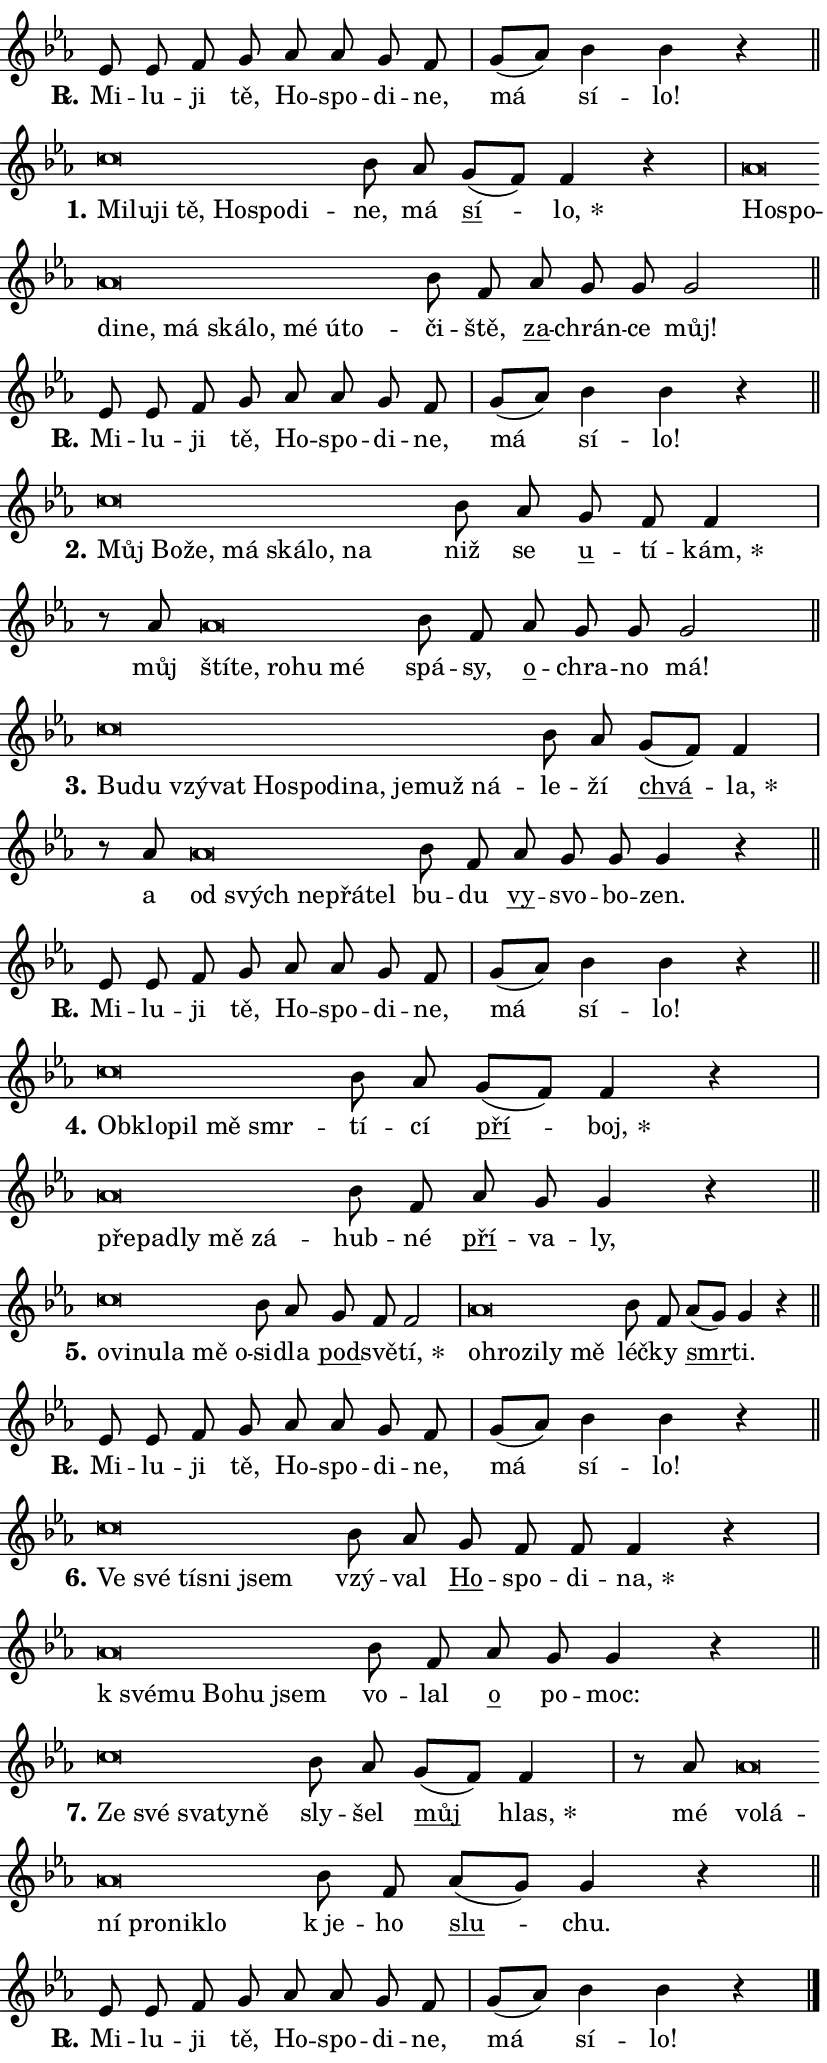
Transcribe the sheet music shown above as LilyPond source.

\version "2.24.0"
\header { tagline = "" }
\paper {
  indent = 0\cm
  top-margin = 0\cm
  right-margin = 0.13\cm % to fit lyric hyphens
  bottom-margin = 0\cm
  left-margin = 0\cm
  paper-width = 14\cm
  page-breaking = #ly:one-page-breaking
  system-system-spacing.basic-distance = #11
  score-system-spacing.basic-distance = #11
  ragged-last = ##f
}


%% Author: Thomas Morley
%% https://lists.gnu.org/archive/html/lilypond-user/2020-05/msg00002.html
#(define (line-position grob)
"Returns position of @var[grob} in current system:
   @code{'start}, if at first time-step
   @code{'end}, if at last time-step
   @code{'middle} otherwise
"
  (let* ((col (ly:item-get-column grob))
         (ln (ly:grob-object col 'left-neighbor))
         (rn (ly:grob-object col 'right-neighbor))
         (col-to-check-left (if (ly:grob? ln) ln col))
         (col-to-check-right (if (ly:grob? rn) rn col))
         (break-dir-left
           (and
             (ly:grob-property col-to-check-left 'non-musical #f)
             (ly:item-break-dir col-to-check-left)))
         (break-dir-right
           (and
             (ly:grob-property col-to-check-right 'non-musical #f)
             (ly:item-break-dir col-to-check-right))))
        (cond ((eqv? 1 break-dir-left) 'start)
              ((eqv? -1 break-dir-right) 'end)
              (else 'middle))))

#(define (tranparent-at-line-position vctor)
  (lambda (grob)
  "Relying on @code{line-position} select the relevant enry from @var{vctor}.
Used to determine transparency,"
    (case (line-position grob)
      ((end) (not (vector-ref vctor 0)))
      ((middle) (not (vector-ref vctor 1)))
      ((start) (not (vector-ref vctor 2))))))

noteHeadBreakVisibility =
#(define-music-function (break-visibility)(vector?)
"Makes @code{NoteHead}s transparent relying on @var{break-visibility}"
#{
  \override NoteHead.transparent =
    #(tranparent-at-line-position break-visibility)
#})

#(define delete-ledgers-for-transparent-note-heads
  (lambda (grob)
    "Reads whether a @code{NoteHead} is transparent.
If so this @code{NoteHead} is removed from @code{'note-heads} from
@var{grob}, which is supposed to be @code{LedgerLineSpanner}.
As a result ledgers are not printed for this @code{NoteHead}"
    (let* ((nhds-array (ly:grob-object grob 'note-heads))
           (nhds-list
             (if (ly:grob-array? nhds-array)
                 (ly:grob-array->list nhds-array)
                 '()))
           ;; Relies on the transparent-property being done before
           ;; Staff.LedgerLineSpanner.after-line-breaking is executed.
           ;; This is fragile ...
           (to-keep
             (remove
               (lambda (nhd)
                 (ly:grob-property nhd 'transparent #f))
               nhds-list)))
      ;; TODO find a better method to iterate over grob-arrays, similiar
      ;; to filter/remove etc for lists
      ;; For now rebuilt from scratch
      (set! (ly:grob-object grob 'note-heads)  '())
      (for-each
        (lambda (nhd)
          (ly:pointer-group-interface::add-grob grob 'note-heads nhd))
        to-keep))))

squashNotes = {
  \override NoteHead.X-extent = #'(-0.2 . 0.2)
  \override NoteHead.Y-extent = #'(-0.75 . 0)
  \override NoteHead.stencil =
    #(lambda (grob)
       (let ((pos (ly:grob-property grob 'staff-position)))
         (begin
           (if (< pos -7) (display "ERROR: Lower brevis then expected\n") (display ""))
           (if (<= pos -6) ly:text-interface::print ly:note-head::print))))
}
unSquashNotes = {
  \revert NoteHead.X-extent
  \revert NoteHead.Y-extent
  \revert NoteHead.stencil
}

hideNotes = \noteHeadBreakVisibility #begin-of-line-visible
unHideNotes = \noteHeadBreakVisibility #all-visible

% work-around for resetting accidentals
% https://lilypond.org/doc/v2.23/Documentation/notation/displaying-rhythms#unmetered-music
cadenzaMeasure = {
  \cadenzaOff
  \partial 1024 s1024
  \cadenzaOn
}

#(define-markup-command (accent layout props text) (markup?)
  "Underline accented syllable"
  (interpret-markup layout props
    #{\markup \override #'(offset . 4.3) \underline { #text }#}))

responsum = \markup \concat {
  "R" \hspace #-1.05 \path #0.1 #'((moveto 0 0.07) (lineto 0.9 0.8)) \hspace #0.05 "."
}

spaceSize = #0.6828661417322834 % exact space size for TeX Gyre Schola

\layout {
  \context {
    \Staff
    \remove "Time_signature_engraver"
    \override LedgerLineSpanner.after-line-breaking = #delete-ledgers-for-transparent-note-heads
  }
  \context {
    \Lyrics {
      \override LyricSpace.minimum-distance = \spaceSize
      \override LyricText.font-name = #"TeX Gyre Schola"
      \override LyricText.font-size = 1
      \override StanzaNumber.font-name = #"TeX Gyre Schola Bold"
      \override StanzaNumber.font-size = 1
    }
  }
  \context {
    \Score 
    \override NoteHead.text =
      #(lambda (grob) 
        (let ((pos (ly:grob-property grob 'staff-position)))
          #{\markup {
            \combine
              \halign #-0.55 \raise #(if (= pos -6) 0 0.5) \override #'(thickness . 2) \draw-line #'(3.2 . 0)
              \musicglyph "noteheads.sM1"
          }#}))
  }
}

% magnetic-lyrics.ily
%
%   written by
%     Jean Abou Samra <jean@abou-samra.fr>
%     Werner Lemberg <wl@gnu.org>
%
%   adapted by
%     Jiri Hon <jiri.hon@gmail.com>
%
% Version 2022-Apr-15

% https://www.mail-archive.com/lilypond-user@gnu.org/msg149350.html

#(define (Left_hyphen_pointer_engraver context)
   "Collect syllable-hyphen-syllable occurrences in lyrics and store
them in properties.  This engraver only looks to the left.  For
example, if the lyrics input is @code{foo -- bar}, it does the
following.

@itemize @bullet
@item
Set the @code{text} property of the @code{LyricHyphen} grob between
@q{foo} and @q{bar} to @code{foo}.

@item
Set the @code{left-hyphen} property of the @code{LyricText} grob with
text @q{foo} to the @code{LyricHyphen} grob between @q{foo} and
@q{bar}.
@end itemize

Use this auxiliary engraver in combination with the
@code{lyric-@/text::@/apply-@/magnetic-@/offset!} hook."
   (let ((hyphen #f)
         (text #f))
     (make-engraver
      (acknowledgers
       ((lyric-syllable-interface engraver grob source-engraver)
        (set! text grob)))
      (end-acknowledgers
       ((lyric-hyphen-interface engraver grob source-engraver)
        ;(when (not (grob::has-interface grob 'lyric-space-interface))
          (set! hyphen grob)));)
      ((stop-translation-timestep engraver)
       (when (and text hyphen)
         (ly:grob-set-object! text 'left-hyphen hyphen))
       (set! text #f)
       (set! hyphen #f)))))

#(define (lyric-text::apply-magnetic-offset! grob)
   "If the space between two syllables is less than the value in
property @code{LyricText@/.details@/.squash-threshold}, move the right
syllable to the left so that it gets concatenated with the left
syllable.

Use this function as a hook for
@code{LyricText@/.after-@/line-@/breaking} if the
@code{Left_@/hyphen_@/pointer_@/engraver} is active."
   (let ((hyphen (ly:grob-object grob 'left-hyphen #f)))
     (when hyphen
       (let ((left-text (ly:spanner-bound hyphen LEFT)))
         (when (grob::has-interface left-text 'lyric-syllable-interface)
           (let* ((common (ly:grob-common-refpoint grob left-text X))
                  (this-x-ext (ly:grob-extent grob common X))
                  (left-x-ext
                   (begin
                     ;; Trigger magnetism for left-text.
                     (ly:grob-property left-text 'after-line-breaking)
                     (ly:grob-extent left-text common X)))
                  ;; `delta` is the gap width between two syllables.
                  (delta (- (interval-start this-x-ext)
                            (interval-end left-x-ext)))
                  (details (ly:grob-property grob 'details))
                  (threshold (assoc-get 'squash-threshold details 0.2)))
             (when (< delta threshold)
               (let* (;; We have to manipulate the input text so that
                      ;; ligatures crossing syllable boundaries are not
                      ;; disabled.  For languages based on the Latin
                      ;; script this is essentially a beautification.
                      ;; However, for non-Western scripts it can be a
                      ;; necessity.
                      (lt (ly:grob-property left-text 'text))
                      (rt (ly:grob-property grob 'text))
                      (is-space (grob::has-interface hyphen 'lyric-space-interface))
                      (space (if is-space " " ""))
                      (extra-delta (if is-space spaceSize 0))
                      ;; Append new syllable.
                      (ltrt-space (if (and (string? lt) (string? rt))
                                (string-append lt space rt)
                                (make-concat-markup (list lt space rt))))
                      ;; Right-align `ltrt` to the right side.
                      (ltrt-space-markup (grob-interpret-markup
                               grob
                               (make-translate-markup
                                (cons (interval-length this-x-ext) 0)
                                (make-right-align-markup ltrt-space)))))
                 (begin
                   ;; Don't print `left-text`.
                   (ly:grob-set-property! left-text 'stencil #f)
                   ;; Set text and stencil (which holds all collected
                   ;; syllables so far) and shift it to the left.
                   (ly:grob-set-property! grob 'text ltrt-space)
                   (ly:grob-set-property! grob 'stencil ltrt-space-markup)
                   (ly:grob-translate-axis! grob (- (- delta extra-delta)) X))))))))))


#(define (lyric-hyphen::displace-bounds-first grob)
   ;; Make very sure this callback isn't triggered too early.
   (let ((left (ly:spanner-bound grob LEFT))
         (right (ly:spanner-bound grob RIGHT)))
     (ly:grob-property left 'after-line-breaking)
     (ly:grob-property right 'after-line-breaking)
     (ly:lyric-hyphen::print grob)))

squashThreshold = #0.4

\layout {
  \context {
    \Lyrics
    \consists #Left_hyphen_pointer_engraver
    \override LyricText.after-line-breaking =
      #lyric-text::apply-magnetic-offset!
    \override LyricHyphen.stencil = #lyric-hyphen::displace-bounds-first
    \override LyricText.details.squash-threshold = \squashThreshold
    \override LyricHyphen.minimum-distance = 0
    \override LyricHyphen.minimum-length = \squashThreshold
  }
}

squashText = \override LyricText.details.squash-threshold = 9999
unSquashText = \override LyricText.details.squash-threshold = \squashThreshold

leftText = \override LyricText.self-alignment-X = #LEFT
unLeftText = \revert LyricText.self-alignment-X

starOffset = #(lambda (grob) 
                (let ((x_offset (ly:self-alignment-interface::aligned-on-x-parent grob)))
                  (if (= x_offset 0) 0 (+ x_offset 1.2))))

star = #(define-music-function (syllable)(string?)
"Append star separator at the end of a syllable"
#{
  \once \override LyricText.X-offset = #starOffset
  \lyricmode { \markup {
    #syllable
    \override #'((font-name . "TeX Gyre Schola Bold")) \hspace #0.2 \lower #0.65 \larger "*"
  } }
#})

starAccent = #(define-music-function (syllable)(string?)
"Append star separator at the end of a syllable and make accent"
#{
  \once \override LyricText.X-offset = #starOffset
  \lyricmode { \markup {
    \accent #syllable
    \override #'((font-name . "TeX Gyre Schola Bold")) \hspace #0.2 \lower #0.65 \larger "*"
  } }
#})

breath = #(define-music-function (syllable)(string?)
"Append breathing indicator at the end of a syllable"
#{
  \lyricmode { \markup { #syllable "+" } }
#})

optionalBreath = #(define-music-function (syllable)(string?)
"Append optional breathing indicator at the end of a syllable"
#{
  \lyricmode { \markup { #syllable "(+)" } }
#})


\score {
    <<
        \new Voice = "melody" { \cadenzaOn \key es \major \relative { es'8 es f g as as g f \cadenzaMeasure \bar "|" g[( as)] bes4 bes r \cadenzaMeasure \bar "||" \break } }
        \new Lyrics \lyricsto "melody" { \lyricmode { \set stanza = \responsum
Mi -- lu -- ji tě, Ho -- spo -- di -- ne, má sí -- lo! } }
    >>
    \layout {}
}

\score {
    <<
        \new Voice = "melody" { \cadenzaOn \key es \major \relative { \squashNotes c''\breve*1/16 \hideNotes \breve*1/16 \bar "" \breve*1/16 \bar "" \breve*1/16 \bar "" \breve*1/16 \bar "" \breve*1/16 \breve*1/16 \bar "" \unHideNotes \unSquashNotes bes8 as \bar "" g[( f)] f4 r \cadenzaMeasure \bar "|" \squashNotes as\breve*1/16 \hideNotes \breve*1/16 \bar "" \breve*1/16 \bar "" \breve*1/16 \bar "" \breve*1/16 \bar "" \breve*1/16 \bar "" \breve*1/16 \bar "" \breve*1/16 \bar "" \breve*1/16 \breve*1/16 \bar "" \unHideNotes \unSquashNotes bes8 f \bar "" as g g g2 \cadenzaMeasure \bar "||" \break } }
        \new Lyrics \lyricsto "melody" { \lyricmode { \set stanza = "1."
\leftText Mi -- \squashText lu -- ji tě, Ho -- spo -- di -- \unLeftText \unSquashText ne, má \markup \accent sí -- \star lo, \leftText Ho -- \squashText spo -- di -- ne, má ská -- lo, mé ú -- to -- \unLeftText \unSquashText či -- ště, \markup \accent za -- chrán -- ce můj! } }
    >>
    \layout {}
}

\score {
    <<
        \new Voice = "melody" { \cadenzaOn \key es \major \relative { es'8 es f g as as g f \cadenzaMeasure \bar "|" g[( as)] bes4 bes r \cadenzaMeasure \bar "||" \break } }
        \new Lyrics \lyricsto "melody" { \lyricmode { \set stanza = \responsum
Mi -- lu -- ji tě, Ho -- spo -- di -- ne, má sí -- lo! } }
    >>
    \layout {}
}

\score {
    <<
        \new Voice = "melody" { \cadenzaOn \key es \major \relative { \squashNotes c''\breve*1/16 \hideNotes \breve*1/16 \bar "" \breve*1/16 \bar "" \breve*1/16 \bar "" \breve*1/16 \bar "" \breve*1/16 \breve*1/16 \bar "" \unHideNotes \unSquashNotes bes8 as \bar "" g f f4 \cadenzaMeasure \bar "|" r8 as \squashNotes as\breve*1/16 \hideNotes \breve*1/16 \bar "" \breve*1/16 \bar "" \breve*1/16 \breve*1/16 \bar "" \unHideNotes \unSquashNotes bes8 f \bar "" as g g g2 \cadenzaMeasure \bar "||" \break } }
        \new Lyrics \lyricsto "melody" { \lyricmode { \set stanza = "2."
\leftText Můj \squashText Bo -- že, má ská -- lo, na \unLeftText \unSquashText niž se \markup \accent u -- tí -- \star kám, můj \leftText ští -- \squashText te, ro -- hu mé \unLeftText \unSquashText spá -- sy, \markup \accent o -- chra -- no má! } }
    >>
    \layout {}
}

\score {
    <<
        \new Voice = "melody" { \cadenzaOn \key es \major \relative { \squashNotes c''\breve*1/16 \hideNotes \breve*1/16 \bar "" \breve*1/16 \bar "" \breve*1/16 \bar "" \breve*1/16 \bar "" \breve*1/16 \bar "" \breve*1/16 \bar "" \breve*1/16 \bar "" \breve*1/16 \bar "" \breve*1/16 \breve*1/16 \bar "" \unHideNotes \unSquashNotes bes8 as \bar "" g[( f)] f4 \cadenzaMeasure \bar "|" r8 as \squashNotes as\breve*1/16 \hideNotes \breve*1/16 \bar "" \breve*1/16 \bar "" \breve*1/16 \breve*1/16 \bar "" \unHideNotes \unSquashNotes bes8 f \bar "" as g g g4 r \cadenzaMeasure \bar "||" \break } }
        \new Lyrics \lyricsto "melody" { \lyricmode { \set stanza = "3."
\leftText Bu -- \squashText du vzý -- vat Ho -- spo -- di -- na, je -- muž ná -- \unLeftText \unSquashText le -- ží \markup \accent chvá -- \star la, a \leftText od \squashText svých ne -- přá -- tel \unLeftText \unSquashText bu -- du \markup \accent vy -- svo -- bo -- zen. } }
    >>
    \layout {}
}

\score {
    <<
        \new Voice = "melody" { \cadenzaOn \key es \major \relative { es'8 es f g as as g f \cadenzaMeasure \bar "|" g[( as)] bes4 bes r \cadenzaMeasure \bar "||" \break } }
        \new Lyrics \lyricsto "melody" { \lyricmode { \set stanza = \responsum
Mi -- lu -- ji tě, Ho -- spo -- di -- ne, má sí -- lo! } }
    >>
    \layout {}
}

\score {
    <<
        \new Voice = "melody" { \cadenzaOn \key es \major \relative { \squashNotes c''\breve*1/16 \hideNotes \breve*1/16 \bar "" \breve*1/16 \bar "" \breve*1/16 \breve*1/16 \bar "" \unHideNotes \unSquashNotes bes8 as \bar "" g[( f)] f4 r \cadenzaMeasure \bar "|" \squashNotes as\breve*1/16 \hideNotes \breve*1/16 \bar "" \breve*1/16 \bar "" \breve*1/16 \breve*1/16 \bar "" \unHideNotes \unSquashNotes bes8 f \bar "" as g g4 r \cadenzaMeasure \bar "||" \break } }
        \new Lyrics \lyricsto "melody" { \lyricmode { \set stanza = "4."
\leftText Ob -- \squashText klo -- pil mě smr -- \unLeftText \unSquashText tí -- cí \markup \accent pří -- \star boj, \leftText pře -- \squashText pa -- dly mě zá -- \unLeftText \unSquashText hub -- né \markup \accent pří -- va -- ly, } }
    >>
    \layout {}
}

\score {
    <<
        \new Voice = "melody" { \cadenzaOn \key es \major \relative { \squashNotes c''\breve*1/16 \hideNotes \breve*1/16 \bar "" \breve*1/16 \bar "" \breve*1/16 \bar "" \breve*1/16 \breve*1/16 \bar "" \unHideNotes \unSquashNotes bes8 as \bar "" g f f2 \cadenzaMeasure \bar "|" \squashNotes as\breve*1/16 \hideNotes \breve*1/16 \bar "" \breve*1/16 \bar "" \breve*1/16 \breve*1/16 \bar "" \unHideNotes \unSquashNotes bes8 f \bar "" as[( g)] g4 r \cadenzaMeasure \bar "||" \break } }
        \new Lyrics \lyricsto "melody" { \lyricmode { \set stanza = "5."
\leftText o -- \squashText vi -- nu -- la mě o -- \unLeftText \unSquashText si -- dla \markup \accent pod -- svě -- \star tí, \leftText o -- \squashText hro -- zi -- ly mě \unLeftText \unSquashText léč -- ky \markup \accent smr -- ti. } }
    >>
    \layout {}
}

\score {
    <<
        \new Voice = "melody" { \cadenzaOn \key es \major \relative { es'8 es f g as as g f \cadenzaMeasure \bar "|" g[( as)] bes4 bes r \cadenzaMeasure \bar "||" \break } }
        \new Lyrics \lyricsto "melody" { \lyricmode { \set stanza = \responsum
Mi -- lu -- ji tě, Ho -- spo -- di -- ne, má sí -- lo! } }
    >>
    \layout {}
}

\score {
    <<
        \new Voice = "melody" { \cadenzaOn \key es \major \relative { \squashNotes c''\breve*1/16 \hideNotes \breve*1/16 \bar "" \breve*1/16 \bar "" \breve*1/16 \breve*1/16 \bar "" \unHideNotes \unSquashNotes bes8 as \bar "" g f f f4 r \cadenzaMeasure \bar "|" \squashNotes as\breve*1/16 \hideNotes \breve*1/16 \bar "" \breve*1/16 \bar "" \breve*1/16 \breve*1/16 \bar "" \unHideNotes \unSquashNotes bes8 f \bar "" as g g4 r \cadenzaMeasure \bar "||" \break } }
        \new Lyrics \lyricsto "melody" { \lyricmode { \set stanza = "6."
\leftText Ve \squashText své tí -- sni jsem \unLeftText \unSquashText vzý -- val \markup \accent Ho -- spo -- di -- \star na, \leftText "k své" -- \squashText mu Bo -- hu jsem \unLeftText \unSquashText vo -- lal \markup \accent o po -- moc: } }
    >>
    \layout {}
}

\score {
    <<
        \new Voice = "melody" { \cadenzaOn \key es \major \relative { \squashNotes c''\breve*1/16 \hideNotes \breve*1/16 \bar "" \breve*1/16 \bar "" \breve*1/16 \breve*1/16 \bar "" \unHideNotes \unSquashNotes bes8 as \bar "" g[( f)] f4 \cadenzaMeasure \bar "|" r8 as \squashNotes as\breve*1/16 \hideNotes \breve*1/16 \bar "" \breve*1/16 \bar "" \breve*1/16 \bar "" \breve*1/16 \breve*1/16 \bar "" \unHideNotes \unSquashNotes bes8 f \bar "" as[( g)] g4 r \cadenzaMeasure \bar "||" \break } }
        \new Lyrics \lyricsto "melody" { \lyricmode { \set stanza = "7."
\leftText Ze \squashText své sva -- ty -- ně \unLeftText \unSquashText sly -- šel \markup \accent můj \star hlas, mé \leftText vo -- \squashText lá -- ní pro -- ni -- klo \unLeftText \unSquashText "k je" -- ho \markup \accent slu -- chu. } }
    >>
    \layout {}
}

\score {
    <<
        \new Voice = "melody" { \cadenzaOn \key es \major \relative { es'8 es f g as as g f \cadenzaMeasure \bar "|" g[( as)] bes4 bes r \cadenzaMeasure \bar "||" \break } \bar "|." }
        \new Lyrics \lyricsto "melody" { \lyricmode { \set stanza = \responsum
Mi -- lu -- ji tě, Ho -- spo -- di -- ne, má sí -- lo! } }
    >>
    \layout {}
}
